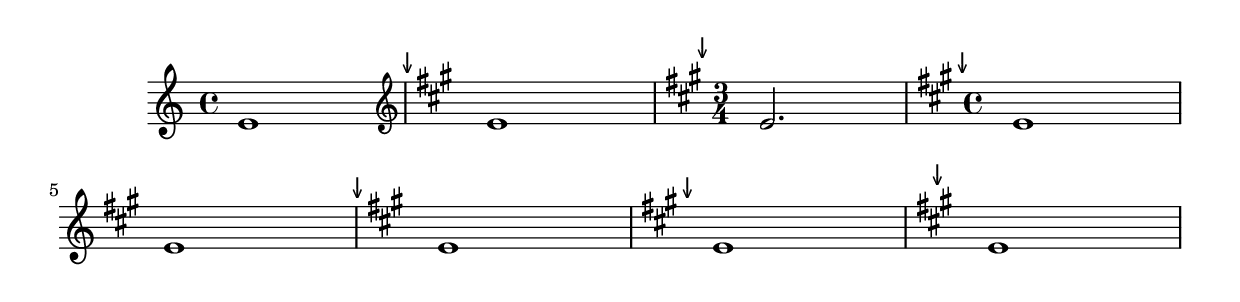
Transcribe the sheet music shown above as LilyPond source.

%% Do not edit this file; it is auto-generated from input/new
%% This file is in the public domain.
%% Note: this file works from version 2.12.0
\version "2.13.1"

\header {
%% Translation of GIT committish: 70f455b078620f842672c64c66d87a08158a24ac
  texidoces = "
Si están especificadas, las marcas de texto se pueden alinear con
objetos de notación distintos a las líneas divisorias.  Entre estos
objetos se encuentran @code{ambitus}, @code{breathing-sign},
@code{clef}, @code{custos}, @code{staff-bar}, @code{left-edge},
@code{key-cancellation}, @code{key-signature} y @code{time-signature}.

En estos casos, las marcas de texto se centran horizontalmente sobre
el objeto, aunque esto se puede cambiar, como se muestra en la segunda
línea de este ejemplo (en una partitura con varios pentagramas, se
debe hacer este ajuste para todos los pentagramas).

"
  doctitlees = "Alinear marcas con varios objetos de notación"

%% Translation of GIT committish: 0364058d18eb91836302a567c18289209d6e9706
  texidocde = "
Wenn angegeben, können Textzeichen auch an anderen Objekten als Taktstrichen
ausgerichtet werden.  Zu diesen Objekten gehören @code{ambitus},
@code{breathing-sign}, @code{clef}, @code{custos}, @code{staff-bar},
@code{left-edge}, @code{key-cancellation}, @code{key-signature} und
@code{time-signature}.

In diesem Fall werden die Zeichen horizontal über dem Objekt zentriert.
Diese Ausrichtung kann auch geändert werden, wie die zweite Zeile
des Beispiels zeigt.  In einer Partitur mit vielen Systemen sollte
diese Einstellung für alle Systeme gemacht werden.

"

  doctitlede = "Zeichen an verschiedenen Notationsobjekten ausrichten"

  lsrtags = "text"
  texidoc = "If specified, text marks may be aligned with notation
objects other than bar lines.  These objects include @code{ambitus},
@code{breathing-sign}, @code{clef}, @code{custos}, @code{staff-bar},
@code{left-edge}, @code{key-cancellation}, @code{key-signature}, and
@code{time-signature}.

In such cases, text marks will be horizontally centered above the
object.  However this can be changed, as demonstrated on the second
line of this example (in a score with multiple staves, this setting
should be done for all the staves)."
  doctitle = "Aligning marks with various notation objects"
} % begin verbatim


\relative c' {
  e1
  
  % the RehearsalMark will be centered above the Clef
  \override Score.RehearsalMark #'break-align-symbols = #'(clef)
  \key a \major
  \clef treble
  \mark "↓"
  e1
  
  % the RehearsalMark will be centered above the TimeSignature
  \override Score.RehearsalMark #'break-align-symbols = #'(time-signature)
  \key a \major
  \clef treble
  \time 3/4
  \mark "↓"
  e2.
  
  % the RehearsalMark will be centered above the KeySignature
  \override Score.RehearsalMark #'break-align-symbols = #'(key-signature)
  \key a \major
  \clef treble
  \time 4/4
  \mark "↓"
  e1

  \break
  e1
  
  % the RehearsalMark will be aligned with the left edge of the KeySignature
  \once \override Score.KeySignature #'break-align-anchor-alignment = #LEFT
  \mark "↓"
  \key a \major
  e1
  
  % the RehearsalMark will be aligned with the right edge of the KeySignature
  \once \override Score.KeySignature #'break-align-anchor-alignment = #RIGHT
  \key a \major
  \mark "↓"
  e1
  
  % the RehearsalMark will be aligned with the left edge of the KeySignature
  % and then shifted right by one unit.
  \once \override Score.KeySignature #'break-align-anchor = #1
  \key a \major
  \mark "↓"
  e1
}
